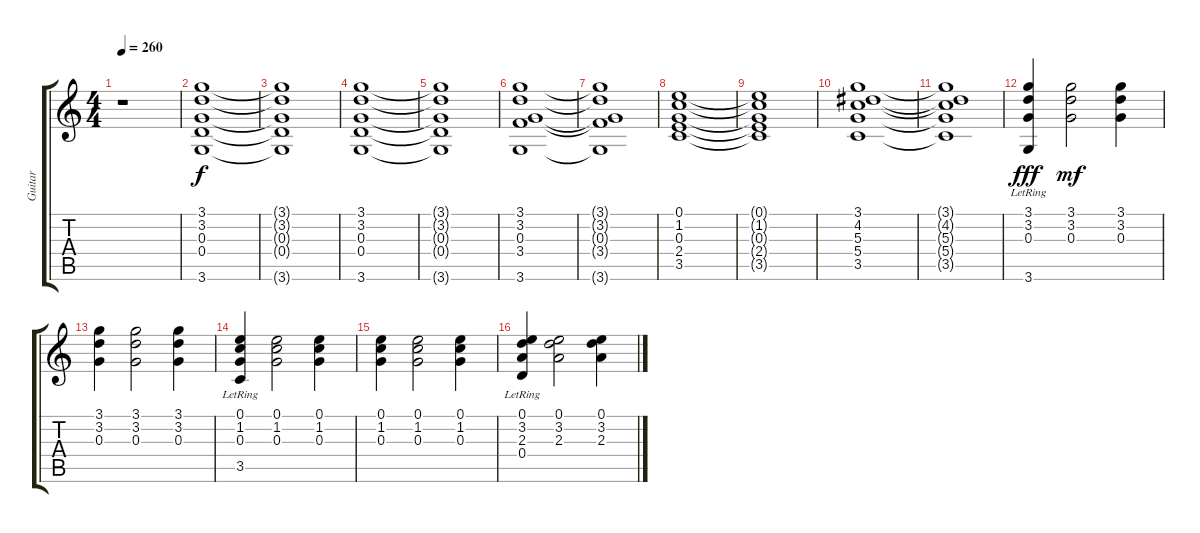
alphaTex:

\track ("Guitar" "Guitar") {instrument acousticguitarnylon}
\staff {score tabs}
\tuning (E4 B3 G3 D3 A2 E2) {hide}
\ts (4 4)
\tempo 260
\clef g2
\ks c
r.1{dy f instrument acousticguitarnylon} |
(3.1 3.2 0.3 0.4 3.6).1 |
(3.1{t} 3.2{t} 0.3{t} 0.4{t} 3.6{t}).1 |
(3.1 3.2 0.3 0.4 3.6).1 |
(3.1{t} 3.2{t} 0.3{t} 0.4{t} 3.6{t}).1 |
(3.1 3.2 0.3 3.4 3.6).1 |
(3.1{t} 3.2{t} 0.3{t} 3.4{t} 3.6{t}).1 |
(0.1 1.2 0.3 2.4 3.5).1 |
(0.1{t} 1.2{t} 0.3{t} 2.4{t} 3.5{t}).1 |
(3.1 4.2 5.3 5.4 3.5).1 |
(3.1{t} 4.2{t} 5.3{t} 5.4{t} 3.5{t}).1 |
(3.1{lr} 3.2{lr} 0.3{lr} 3.6{lr}).4{dy fff} (3.1 3.2 0.3).2{dy mf} (3.1 3.2 0.3).4 |
(3.1 3.2 0.3).4 (3.1 3.2 0.3).2 (3.1 3.2 0.3).4 |
(0.1{lr} 1.2{lr} 0.3{lr} 3.5{lr}).4 (0.1 1.2 0.3).2 (0.1 1.2 0.3).4 |
(0.1 1.2 0.3).4 (0.1 1.2 0.3).2 (0.1 1.2 0.3).4 |
(0.1{lr} 3.2{lr} 2.3{lr} 0.4{lr}).4 (0.1 3.2 2.3).2 (0.1 3.2 2.3).4
